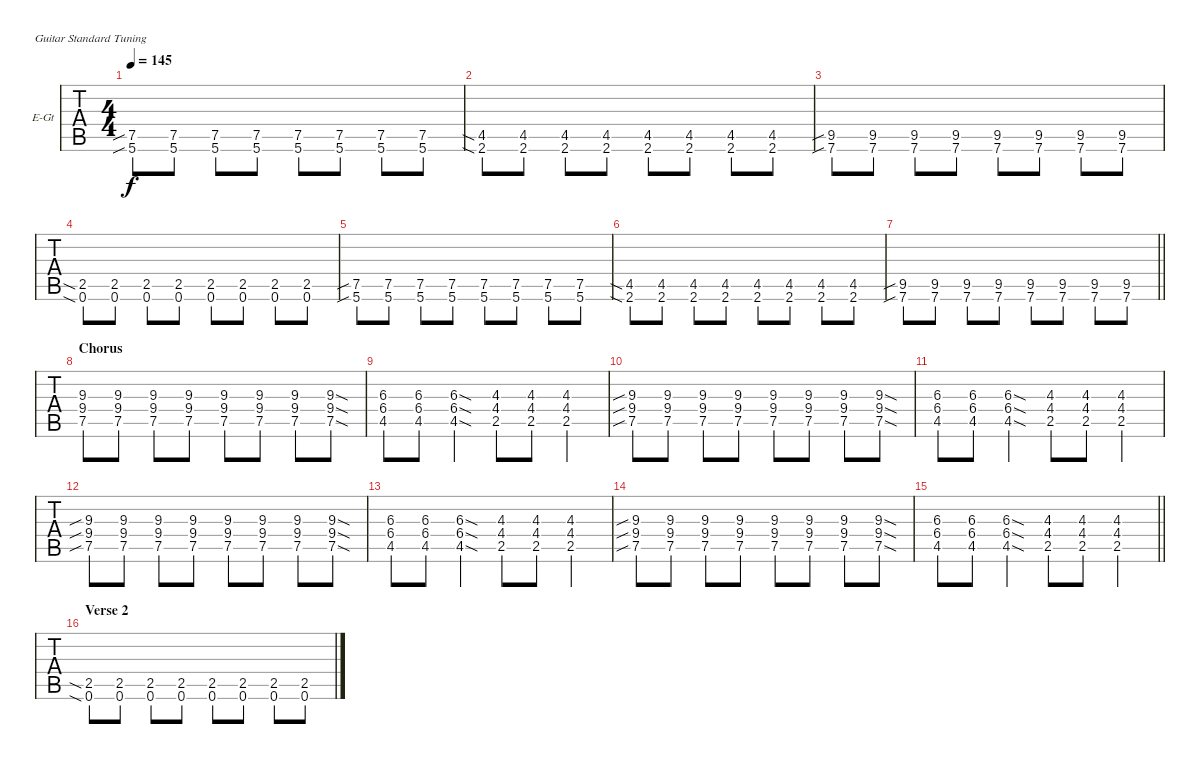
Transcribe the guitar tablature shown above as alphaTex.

\bracketExtendMode groupsimilarinstruments
\firstSystemTrackNameOrientation horizontal
\otherSystemsTrackNameOrientation horizontal
\track ("Albert" "E-Gt") {instrument electricguitarjazz}
\staff {tabs}
\tuning (E4 B3 G3 D3 A2 E2)
\ts (4 4)
\tempo 145
\clef g2
\ks c
(7.5{sib} 5.6{sib}).8{dy f} (7.5 5.6).8 (7.5 5.6).8 (7.5 5.6).8 (7.5 5.6).8 (7.5 5.6).8 (7.5 5.6).8 (7.5 5.6).8 |
(4.5{sia} 2.6{sia}).8 (4.5 2.6).8 (4.5 2.6).8 (4.5 2.6).8 (4.5 2.6).8 (4.5 2.6).8 (4.5 2.6).8 (4.5 2.6).8 |
(9.5{sib} 7.6{sib}).8 (9.5 7.6).8 (9.5 7.6).8 (9.5 7.6).8 (9.5 7.6).8 (9.5 7.6).8 (9.5 7.6).8 (9.5 7.6).8 |
(2.5{sia} 0.6{sia}).8 (2.5 0.6).8 (2.5 0.6).8 (2.5 0.6).8 (2.5 0.6).8 (2.5 0.6).8 (2.5 0.6).8 (2.5 0.6).8 |
(7.5{sib} 5.6{sib}).8 (7.5 5.6).8 (7.5 5.6).8 (7.5 5.6).8 (7.5 5.6).8 (7.5 5.6).8 (7.5 5.6).8 (7.5 5.6).8 |
(4.5{sia} 2.6{sia}).8 (4.5 2.6).8 (4.5 2.6).8 (4.5 2.6).8 (4.5 2.6).8 (4.5 2.6).8 (4.5 2.6).8 (4.5 2.6).8 |
\barLineRight lightlight
(9.5{sib} 7.6{sib}).8 (9.5 7.6).8 (9.5 7.6).8 (9.5 7.6).8 (9.5 7.6).8 (9.5 7.6).8 (9.5 7.6).8 (9.5 7.6).8 |
\section ("" "Chorus")
(9.3{hac} 9.4{hac} 7.5{hac}).8 (9.3{hac} 9.4{hac} 7.5{hac}).8 (9.3{hac} 9.4{hac} 7.5{hac}).8 (9.3{hac} 9.4{hac} 7.5{hac}).8 (9.3{hac} 9.4{hac} 7.5{hac}).8 (9.3{hac} 9.4{hac} 7.5{hac}).8 (9.3{hac} 9.4{hac} 7.5{hac}).8 (9.3{sod hac} 9.4{sod hac} 7.5{sod hac}).8 |
(6.3{hac} 6.4{hac} 4.5{hac}).8 (6.3{hac} 6.4{hac} 4.5{hac}).8 (6.3{sod hac} 6.4{sod hac} 4.5{sod hac}).4 (4.3{hac} 4.4{hac} 2.5{hac}).8 (4.3{hac} 4.4{hac} 2.5{hac}).8 (4.3{hac} 4.4{hac} 2.5{hac}).4 |
(9.3{sib hac} 9.4{sib hac} 7.5{sib hac}).8 (9.3{hac} 9.4{hac} 7.5{hac}).8 (9.3{hac} 9.4{hac} 7.5{hac}).8 (9.3{hac} 9.4{hac} 7.5{hac}).8 (9.3{hac} 9.4{hac} 7.5{hac}).8 (9.3{hac} 9.4{hac} 7.5{hac}).8 (9.3{hac} 9.4{hac} 7.5{hac}).8 (9.3{sod hac} 9.4{sod hac} 7.5{sod hac}).8 |
(6.3{hac} 6.4{hac} 4.5{hac}).8 (6.3{hac} 6.4{hac} 4.5{hac}).8 (6.3{sod hac} 6.4{sod hac} 4.5{sod hac}).4 (4.3{hac} 4.4{hac} 2.5{hac}).8 (4.3{hac} 4.4{hac} 2.5{hac}).8 (4.3{hac} 4.4{hac} 2.5{hac}).4 |
(9.3{sib hac} 9.4{sib hac} 7.5{sib hac}).8 (9.3{hac} 9.4{hac} 7.5{hac}).8 (9.3{hac} 9.4{hac} 7.5{hac}).8 (9.3{hac} 9.4{hac} 7.5{hac}).8 (9.3{hac} 9.4{hac} 7.5{hac}).8 (9.3{hac} 9.4{hac} 7.5{hac}).8 (9.3{hac} 9.4{hac} 7.5{hac}).8 (9.3{sod hac} 9.4{sod hac} 7.5{sod hac}).8 |
(6.3{hac} 6.4{hac} 4.5{hac}).8 (6.3{hac} 6.4{hac} 4.5{hac}).8 (6.3{sod hac} 6.4{sod hac} 4.5{sod hac}).4 (4.3{hac} 4.4{hac} 2.5{hac}).8 (4.3{hac} 4.4{hac} 2.5{hac}).8 (4.3{hac} 4.4{hac} 2.5{hac}).4 |
(9.3{sib hac} 9.4{sib hac} 7.5{sib hac}).8 (9.3{hac} 9.4{hac} 7.5{hac}).8 (9.3{hac} 9.4{hac} 7.5{hac}).8 (9.3{hac} 9.4{hac} 7.5{hac}).8 (9.3{hac} 9.4{hac} 7.5{hac}).8 (9.3{hac} 9.4{hac} 7.5{hac}).8 (9.3{hac} 9.4{hac} 7.5{hac}).8 (9.3{sod hac} 9.4{sod hac} 7.5{sod hac}).8 |
\barLineRight lightlight
(6.3{hac} 6.4{hac} 4.5{hac}).8 (6.3{hac} 6.4{hac} 4.5{hac}).8 (6.3{sod hac} 6.4{sod hac} 4.5{sod hac}).4 (4.3{hac} 4.4{hac} 2.5{hac}).8 (4.3{hac} 4.4{hac} 2.5{hac}).8 (4.3{hac} 4.4{hac} 2.5{hac}).4 |
\section ("" "Verse 2")
(2.5{sia} 0.6{sia}).8 (2.5 0.6).8 (2.5 0.6).8 (2.5 0.6).8 (2.5 0.6).8 (2.5 0.6).8 (2.5 0.6).8 (2.5 0.6).8
